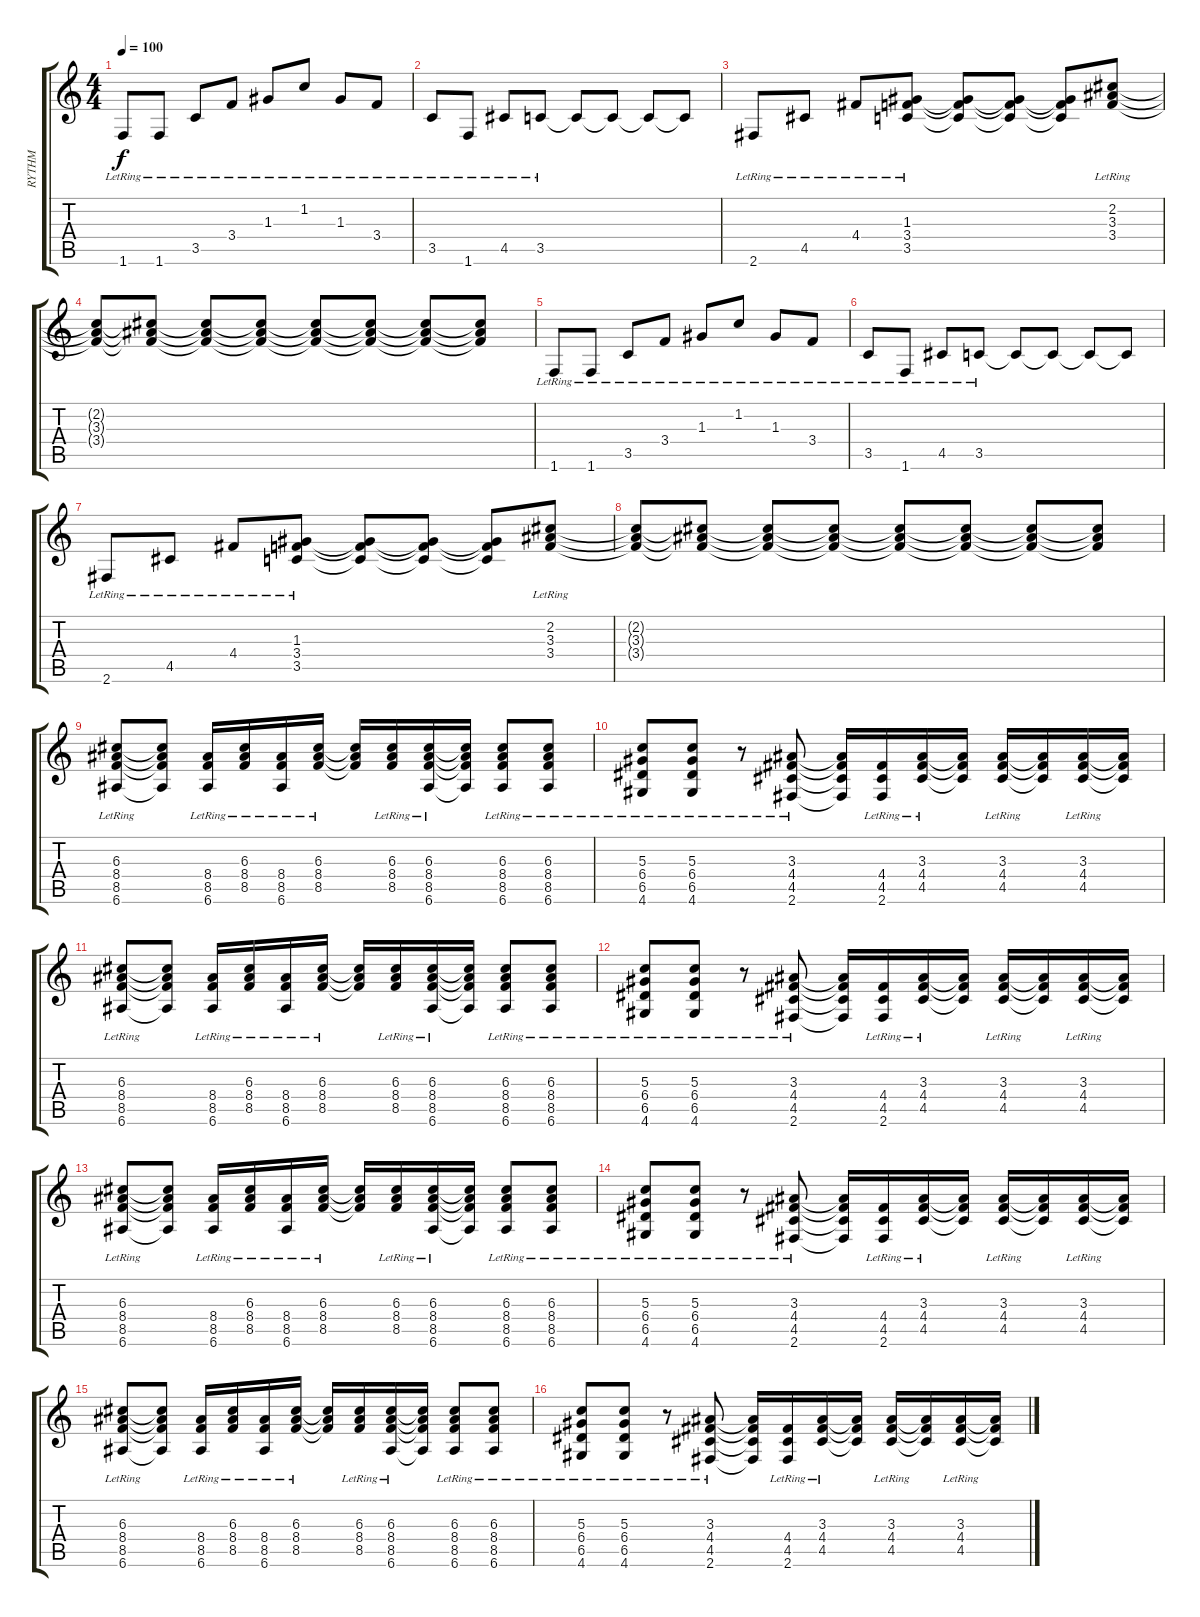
\track ("RYTHM" "RYTHM") {instrument acousticguitarsteel}
\staff {score tabs}
\tuning (E4 B3 G3 D3 A2 E2) {hide}
\ts (4 4)
\tempo 100
\clef g2
\ks c
1.6{lr}.8{dy f} 1.6{lr}.8 3.5{lr}.8 3.4{lr}.8 1.3{lr}.8 1.2{lr}.8 1.3{lr}.8 3.4{lr}.8 |
3.5{lr}.8 1.6{lr}.8 4.5{lr}.8 3.5{lr}.8 3.5{t}.8 3.5{t}.8 3.5{t}.8 3.5{t}.8 |
2.6{lr}.8 4.5{lr}.8 4.4{lr}.8 (1.3{lr} 3.4{lr} 3.5{lr}).8 (1.3{t} 3.4{t} 3.5{t}).8 (1.3{t} 3.4{t} 3.5{t}).8 (1.3{t} 3.4{t} 3.5{t}).8 (2.2{lr} 3.3{lr} 3.4{lr}).8 |
(2.2{t} 3.3{t} 3.4{t}).8 (2.2{t} 3.3{t} 3.4{t}).8 (2.2{t} 3.3{t} 3.4{t}).8 (2.2{t} 3.3{t} 3.4{t}).8 (2.2{t} 3.3{t} 3.4{t}).8 (2.2{t} 3.3{t} 3.4{t}).8 (2.2{t} 3.3{t} 3.4{t}).8 (2.2{t} 3.3{t} 3.4{t}).8 |
1.6{lr}.8 1.6{lr}.8 3.5{lr}.8 3.4{lr}.8 1.3{lr}.8 1.2{lr}.8 1.3{lr}.8 3.4{lr}.8 |
3.5{lr}.8 1.6{lr}.8 4.5{lr}.8 3.5{lr}.8 3.5{t}.8 3.5{t}.8 3.5{t}.8 3.5{t}.8 |
2.6{lr}.8 4.5{lr}.8 4.4{lr}.8 (1.3{lr} 3.4{lr} 3.5{lr}).8 (1.3{t} 3.4{t} 3.5{t}).8 (1.3{t} 3.4{t} 3.5{t}).8 (1.3{t} 3.4{t} 3.5{t}).8 (2.2{lr} 3.3{lr} 3.4{lr}).8 |
(2.2{t} 3.3{t} 3.4{t}).8 (2.2{t} 3.3{t} 3.4{t}).8 (2.2{t} 3.3{t} 3.4{t}).8 (2.2{t} 3.3{t} 3.4{t}).8 (2.2{t} 3.3{t} 3.4{t}).8 (2.2{t} 3.3{t} 3.4{t}).8 (2.2{t} 3.3{t} 3.4{t}).8 (2.2{t} 3.3{t} 3.4{t}).8 |
(6.3{lr} 8.4{lr} 8.5{lr} 6.6{lr}).8{volume 11} (6.3{t} 8.4{t} 8.5{t} 6.6{t}).8 (8.4{lr} 8.5{lr} 6.6{lr}).16 (6.3{lr} 8.4{lr} 8.5{lr}).16 (8.4{lr} 8.5{lr} 6.6{lr}).16 (6.3{lr} 8.4{lr} 8.5{lr}).16 (6.3{t} 8.4{t} 8.5{t}).16 (6.3{lr} 8.4{lr} 8.5{lr}).16 (6.3{lr} 8.4{lr} 8.5{lr} 6.6{lr}).16 (6.3{t} 8.4{t} 8.5{t} 6.6{t}).16 (6.3{lr} 8.4{lr} 8.5{lr} 6.6{lr}).8 (6.3{lr} 8.4{lr} 8.5{lr} 6.6{lr}).8 |
(5.3{lr} 6.4{lr} 6.5{lr} 4.6{lr}).8 (5.3{lr} 6.4{lr} 6.5{lr} 4.6{lr}).8 r.8 (3.3{lr} 4.4{lr} 4.5{lr} 2.6{lr}).8 (3.3{t} 4.4{t} 4.5{t} 2.6{t}).16 (4.4{lr} 4.5{lr} 2.6{lr}).16 (3.3{lr} 4.4{lr} 4.5{lr}).16 (3.3{t} 4.4{t} 4.5{t}).16 (3.3{lr} 4.4{lr} 4.5{lr}).16 (3.3{t} 4.4{t} 4.5{t}).16 (3.3{lr} 4.4{lr} 4.5{lr}).16 (3.3{t} 4.4{t} 4.5{t}).16 |
(6.3{lr} 8.4{lr} 8.5{lr} 6.6{lr}).8 (6.3{t} 8.4{t} 8.5{t} 6.6{t}).8 (8.4{lr} 8.5{lr} 6.6{lr}).16 (6.3{lr} 8.4{lr} 8.5{lr}).16 (8.4{lr} 8.5{lr} 6.6{lr}).16 (6.3{lr} 8.4{lr} 8.5{lr}).16 (6.3{t} 8.4{t} 8.5{t}).16 (6.3{lr} 8.4{lr} 8.5{lr}).16 (6.3{lr} 8.4{lr} 8.5{lr} 6.6{lr}).16 (6.3{t} 8.4{t} 8.5{t} 6.6{t}).16 (6.3{lr} 8.4{lr} 8.5{lr} 6.6{lr}).8 (6.3{lr} 8.4{lr} 8.5{lr} 6.6{lr}).8 |
(5.3{lr} 6.4{lr} 6.5{lr} 4.6{lr}).8 (5.3{lr} 6.4{lr} 6.5{lr} 4.6{lr}).8 r.8 (3.3{lr} 4.4{lr} 4.5{lr} 2.6{lr}).8 (3.3{t} 4.4{t} 4.5{t} 2.6{t}).16 (4.4{lr} 4.5{lr} 2.6{lr}).16 (3.3{lr} 4.4{lr} 4.5{lr}).16 (3.3{t} 4.4{t} 4.5{t}).16 (3.3{lr} 4.4{lr} 4.5{lr}).16 (3.3{t} 4.4{t} 4.5{t}).16 (3.3{lr} 4.4{lr} 4.5{lr}).16 (3.3{t} 4.4{t} 4.5{t}).16 |
(6.3{lr} 8.4{lr} 8.5{lr} 6.6{lr}).8 (6.3{t} 8.4{t} 8.5{t} 6.6{t}).8 (8.4{lr} 8.5{lr} 6.6{lr}).16 (6.3{lr} 8.4{lr} 8.5{lr}).16 (8.4{lr} 8.5{lr} 6.6{lr}).16 (6.3{lr} 8.4{lr} 8.5{lr}).16 (6.3{t} 8.4{t} 8.5{t}).16 (6.3{lr} 8.4{lr} 8.5{lr}).16 (6.3{lr} 8.4{lr} 8.5{lr} 6.6{lr}).16 (6.3{t} 8.4{t} 8.5{t} 6.6{t}).16 (6.3{lr} 8.4{lr} 8.5{lr} 6.6{lr}).8 (6.3{lr} 8.4{lr} 8.5{lr} 6.6{lr}).8 |
(5.3{lr} 6.4{lr} 6.5{lr} 4.6{lr}).8 (5.3{lr} 6.4{lr} 6.5{lr} 4.6{lr}).8 r.8 (3.3{lr} 4.4{lr} 4.5{lr} 2.6{lr}).8 (3.3{t} 4.4{t} 4.5{t} 2.6{t}).16 (4.4{lr} 4.5{lr} 2.6{lr}).16 (3.3{lr} 4.4{lr} 4.5{lr}).16 (3.3{t} 4.4{t} 4.5{t}).16 (3.3{lr} 4.4{lr} 4.5{lr}).16 (3.3{t} 4.4{t} 4.5{t}).16 (3.3{lr} 4.4{lr} 4.5{lr}).16 (3.3{t} 4.4{t} 4.5{t}).16 |
(6.3{lr} 8.4{lr} 8.5{lr} 6.6{lr}).8 (6.3{t} 8.4{t} 8.5{t} 6.6{t}).8 (8.4{lr} 8.5{lr} 6.6{lr}).16 (6.3{lr} 8.4{lr} 8.5{lr}).16 (8.4{lr} 8.5{lr} 6.6{lr}).16 (6.3{lr} 8.4{lr} 8.5{lr}).16 (6.3{t} 8.4{t} 8.5{t}).16 (6.3{lr} 8.4{lr} 8.5{lr}).16 (6.3{lr} 8.4{lr} 8.5{lr} 6.6{lr}).16 (6.3{t} 8.4{t} 8.5{t} 6.6{t}).16 (6.3{lr} 8.4{lr} 8.5{lr} 6.6{lr}).8 (6.3{lr} 8.4{lr} 8.5{lr} 6.6{lr}).8 |
(5.3{lr} 6.4{lr} 6.5{lr} 4.6{lr}).8 (5.3{lr} 6.4{lr} 6.5{lr} 4.6{lr}).8 r.8 (3.3{lr} 4.4{lr} 4.5{lr} 2.6{lr}).8 (3.3{t} 4.4{t} 4.5{t} 2.6{t}).16 (4.4{lr} 4.5{lr} 2.6{lr}).16 (3.3{lr} 4.4{lr} 4.5{lr}).16 (3.3{t} 4.4{t} 4.5{t}).16 (3.3{lr} 4.4{lr} 4.5{lr}).16 (3.3{t} 4.4{t} 4.5{t}).16 (3.3{lr} 4.4{lr} 4.5{lr}).16 (3.3{t} 4.4{t} 4.5{t}).16
